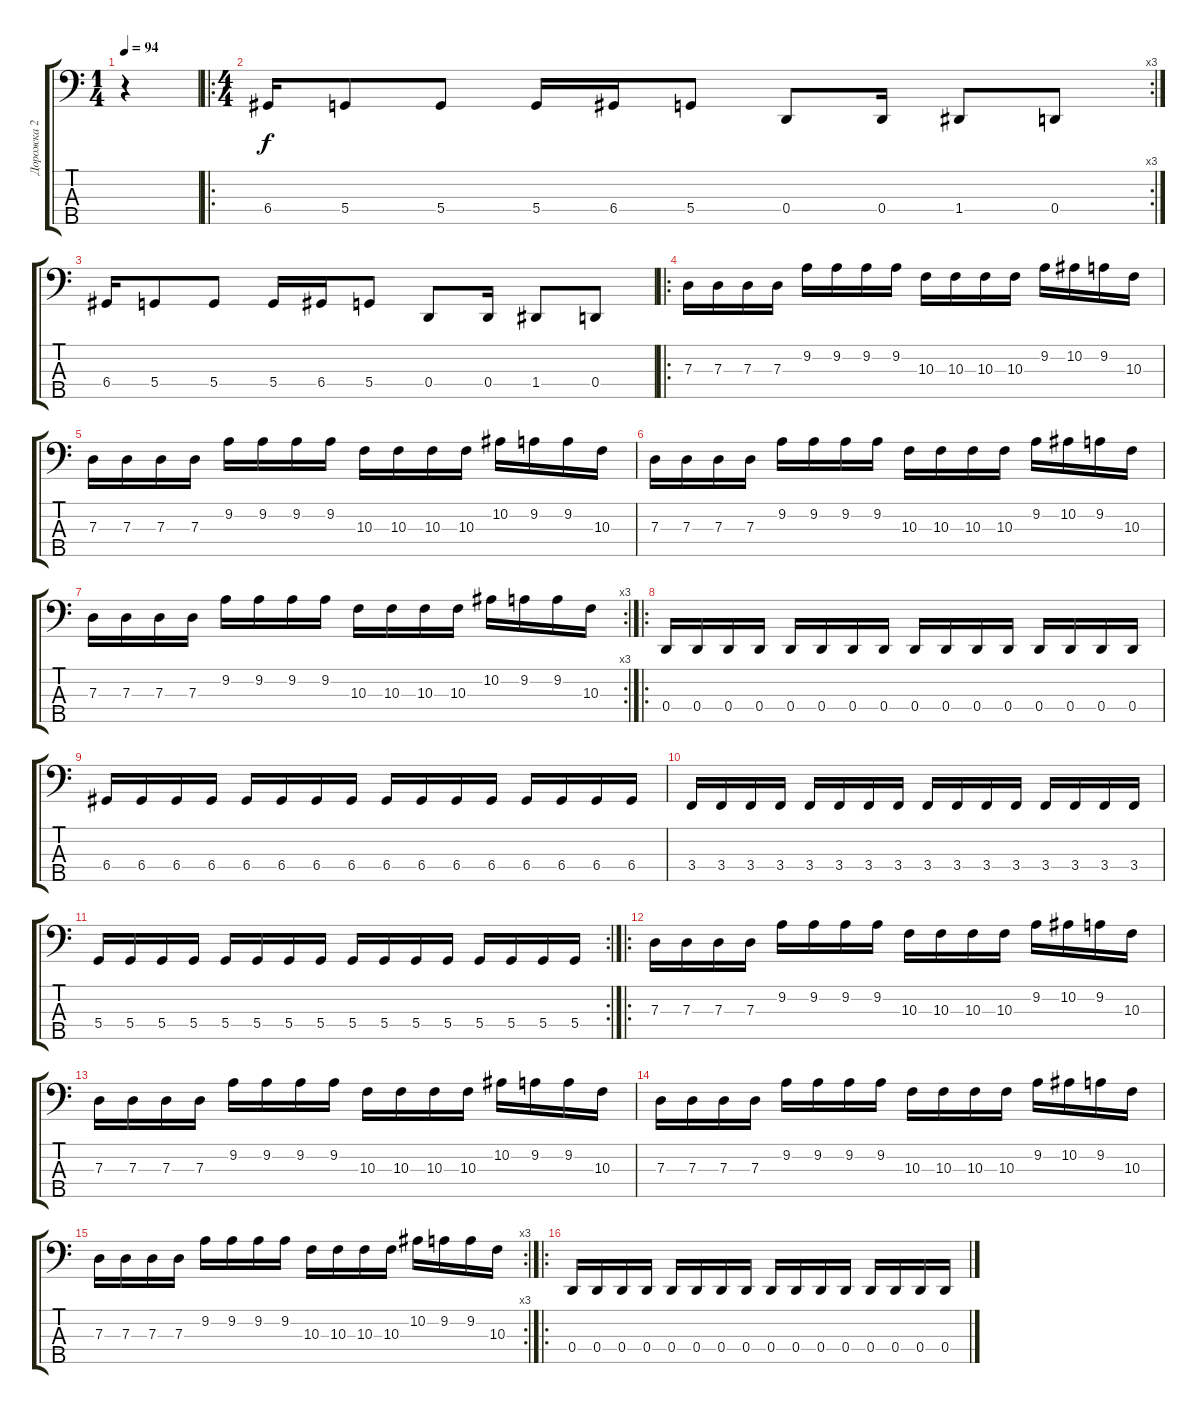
\track ("Дорожка 2" "Дорожка 2") {instrument electricbassfinger}
\staff {score tabs}
\tuning (F2 C2 G1 D1 A0) {hide}
\ts (1 4)
\tempo 94
\clef f4
\ks c
r.4{dy f instrument electricbassfinger} |
\ro
\rc 3
\ts (4 4)
6.4.16 5.4.8 5.4.8 5.4.16 6.4.16 5.4.8 0.4.8 0.4.16 1.4.8 0.4.8 |
6.4.16 5.4.8 5.4.8 5.4.16 6.4.16 5.4.8 0.4.8 0.4.16 1.4.8 0.4.8 |
\ro
7.3.16 7.3.16 7.3.16 7.3.16 9.2.16 9.2.16 9.2.16 9.2.16 10.3.16 10.3.16 10.3.16 10.3.16 9.2.16 10.2.16 9.2.16 10.3.16 |
7.3.16 7.3.16 7.3.16 7.3.16 9.2.16 9.2.16 9.2.16 9.2.16 10.3.16 10.3.16 10.3.16 10.3.16 10.2.16 9.2.16 9.2.16 10.3.16 |
7.3.16 7.3.16 7.3.16 7.3.16 9.2.16 9.2.16 9.2.16 9.2.16 10.3.16 10.3.16 10.3.16 10.3.16 9.2.16 10.2.16 9.2.16 10.3.16 |
\rc 3
7.3.16 7.3.16 7.3.16 7.3.16 9.2.16 9.2.16 9.2.16 9.2.16 10.3.16 10.3.16 10.3.16 10.3.16 10.2.16 9.2.16 9.2.16 10.3.16 |
\ro
0.4.16 0.4.16 0.4.16 0.4.16 0.4.16 0.4.16 0.4.16 0.4.16 0.4.16 0.4.16 0.4.16 0.4.16 0.4.16 0.4.16 0.4.16 0.4.16 |
6.4.16 6.4.16 6.4.16 6.4.16 6.4.16 6.4.16 6.4.16 6.4.16 6.4.16 6.4.16 6.4.16 6.4.16 6.4.16 6.4.16 6.4.16 6.4.16 |
3.4.16 3.4.16 3.4.16 3.4.16 3.4.16 3.4.16 3.4.16 3.4.16 3.4.16 3.4.16 3.4.16 3.4.16 3.4.16 3.4.16 3.4.16 3.4.16 |
\rc 2
5.4.16 5.4.16 5.4.16 5.4.16 5.4.16 5.4.16 5.4.16 5.4.16 5.4.16 5.4.16 5.4.16 5.4.16 5.4.16 5.4.16 5.4.16 5.4.16 |
\ro
7.3.16 7.3.16 7.3.16 7.3.16 9.2.16 9.2.16 9.2.16 9.2.16 10.3.16 10.3.16 10.3.16 10.3.16 9.2.16 10.2.16 9.2.16 10.3.16 |
7.3.16 7.3.16 7.3.16 7.3.16 9.2.16 9.2.16 9.2.16 9.2.16 10.3.16 10.3.16 10.3.16 10.3.16 10.2.16 9.2.16 9.2.16 10.3.16 |
7.3.16 7.3.16 7.3.16 7.3.16 9.2.16 9.2.16 9.2.16 9.2.16 10.3.16 10.3.16 10.3.16 10.3.16 9.2.16 10.2.16 9.2.16 10.3.16 |
\rc 3
7.3.16 7.3.16 7.3.16 7.3.16 9.2.16 9.2.16 9.2.16 9.2.16 10.3.16 10.3.16 10.3.16 10.3.16 10.2.16 9.2.16 9.2.16 10.3.16 |
\ro
0.4.16 0.4.16 0.4.16 0.4.16 0.4.16 0.4.16 0.4.16 0.4.16 0.4.16 0.4.16 0.4.16 0.4.16 0.4.16 0.4.16 0.4.16 0.4.16
